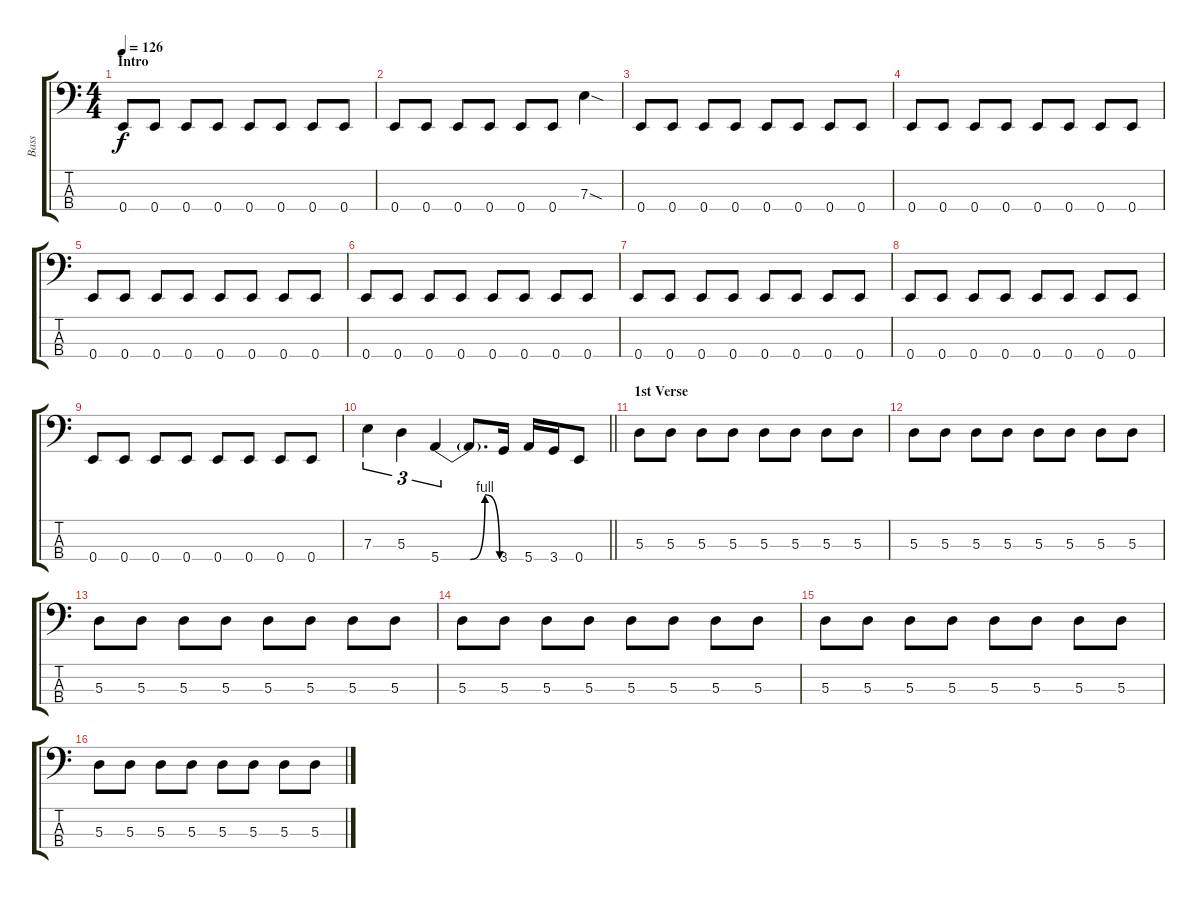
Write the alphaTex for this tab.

\track ("Bass" "Bass") {instrument electricbassfinger}
\staff {score tabs}
\tuning (G2 D2 A1 E1) {hide}
\ts (4 4)
\section ("" "Intro")
\tempo 126
\clef f4
\ks c
0.4.8{dy f instrument electricbassfinger} 0.4.8 0.4.8 0.4.8 0.4.8 0.4.8 0.4.8 0.4.8 |
0.4.8 0.4.8 0.4.8 0.4.8 0.4.8 0.4.8 7.3{sod}.4 |
0.4.8 0.4.8 0.4.8 0.4.8 0.4.8 0.4.8 0.4.8 0.4.8 |
0.4.8 0.4.8 0.4.8 0.4.8 0.4.8 0.4.8 0.4.8 0.4.8 |
0.4.8 0.4.8 0.4.8 0.4.8 0.4.8 0.4.8 0.4.8 0.4.8 |
0.4.8 0.4.8 0.4.8 0.4.8 0.4.8 0.4.8 0.4.8 0.4.8 |
0.4.8 0.4.8 0.4.8 0.4.8 0.4.8 0.4.8 0.4.8 0.4.8 |
0.4.8 0.4.8 0.4.8 0.4.8 0.4.8 0.4.8 0.4.8 0.4.8 |
0.4.8 0.4.8 0.4.8 0.4.8 0.4.8 0.4.8 0.4.8 0.4.8 |
\barLineRight lightlight
7.3.4{tu (3 2)} 5.3.4{tu (3 2)} 5.4{be (custom 0 0 30 0 45 4 60 0)}.4{tu (3 2)} 5.4{t}.8{d} 3.4.16 5.4.16 3.4.16 0.4.8 |
\section ("" "1st Verse")
5.3.8 5.3.8 5.3.8 5.3.8 5.3.8 5.3.8 5.3.8 5.3.8 |
5.3.8 5.3.8 5.3.8 5.3.8 5.3.8 5.3.8 5.3.8 5.3.8 |
5.3.8 5.3.8 5.3.8 5.3.8 5.3.8 5.3.8 5.3.8 5.3.8 |
5.3.8 5.3.8 5.3.8 5.3.8 5.3.8 5.3.8 5.3.8 5.3.8 |
5.3.8 5.3.8 5.3.8 5.3.8 5.3.8 5.3.8 5.3.8 5.3.8 |
5.3.8 5.3.8 5.3.8 5.3.8 5.3.8 5.3.8 5.3.8 5.3.8
